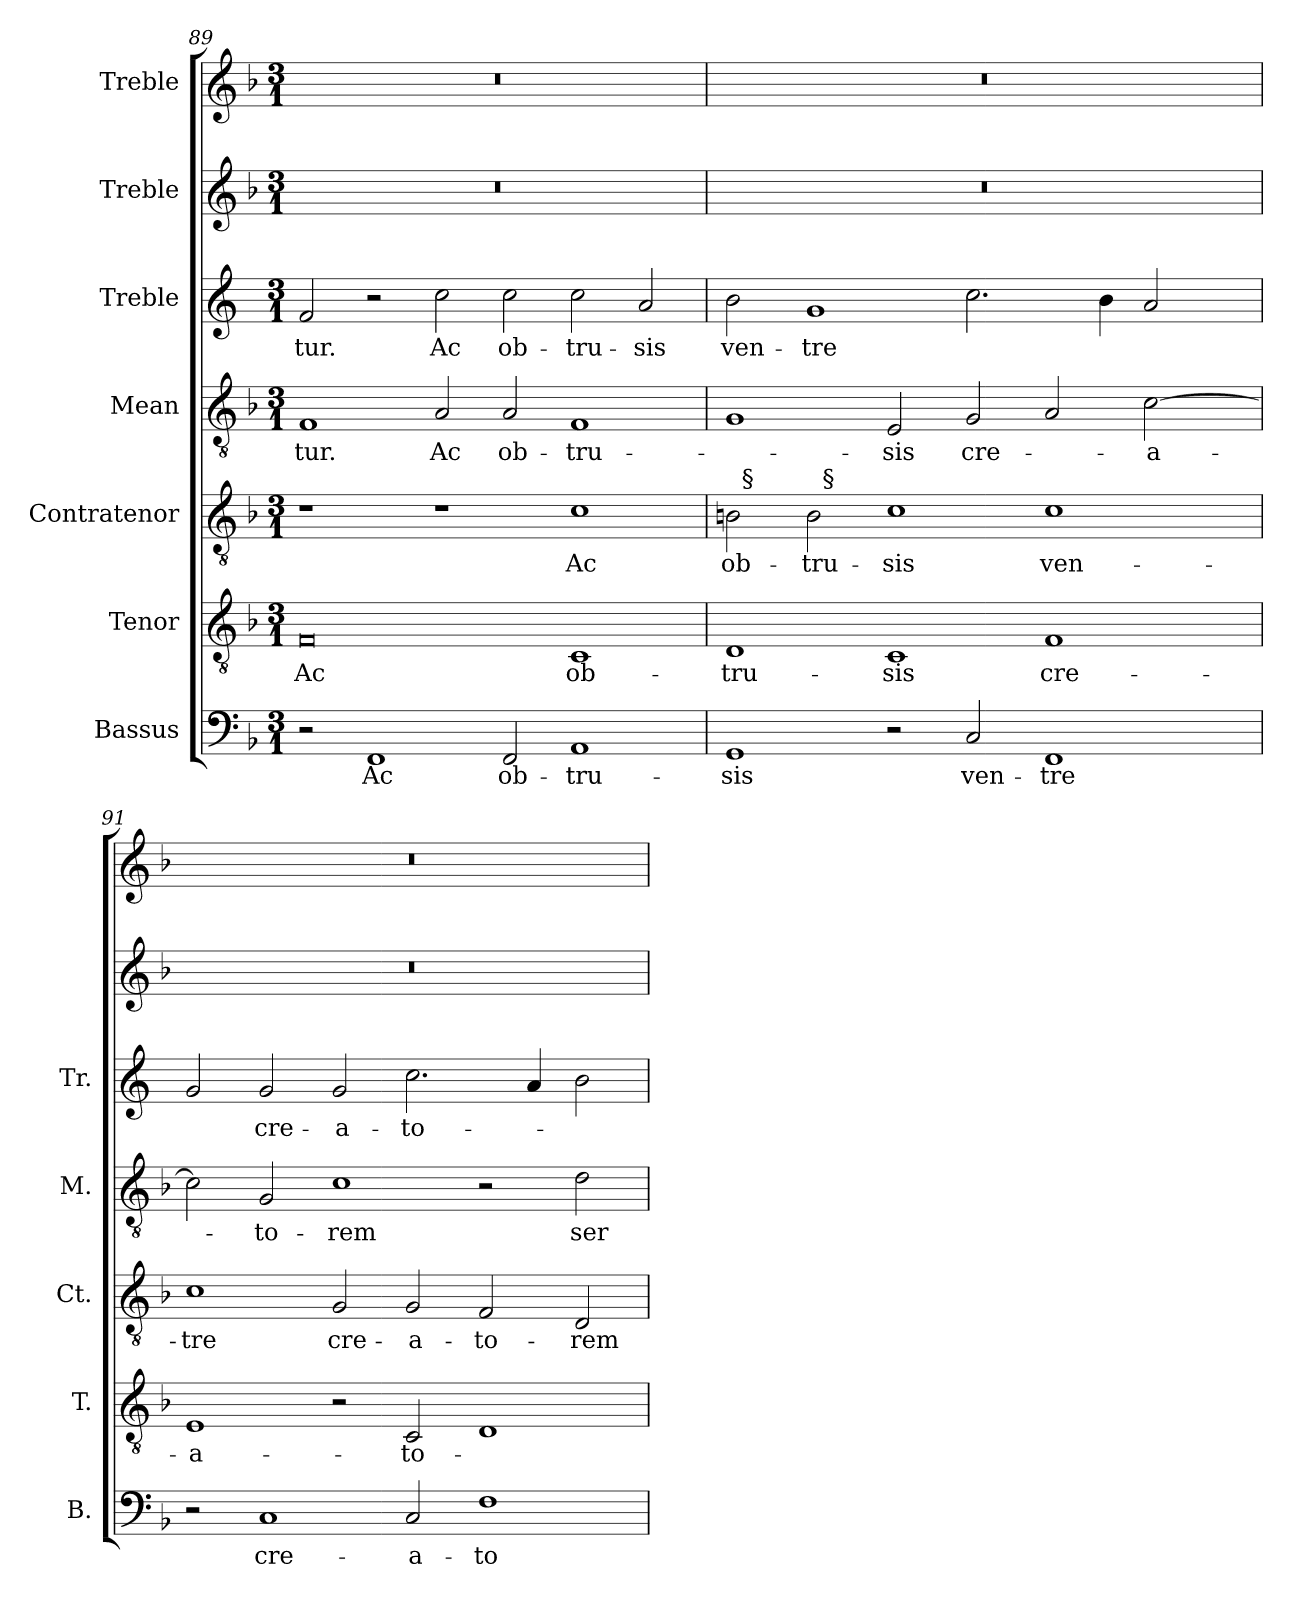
**kern	**text	**kern	**text	**kern	**text	**kern	**text	**kern	**text	**kern	**kern
*part7	*part7	*part6	*part6	*part5	*part5	*part4	*part4	*part3	*part3	*part2	*part1
*staff7	*staff7	*staff6	*staff6	*staff5	*staff5	*staff4	*staff4	*staff3	*staff3	*staff2	*staff1
*I"Bassus	*	*I"Tenor	*	*I"Contratenor	*	*I"Mean	*	*I"Treble	*	*I"Treble	*I"Treble
*I'B.	*	*I'T.	*	*I'Ct.	*	*I'M.	*	*I'Tr.	*	*	*
*clefF4	*	*clefGv2	*	*clefGv2	*	*clefGv2	*	*clefG2	*	*clefG2	*clefG2
*	*	*ITrd7c12	*	*ITrd7c12	*	*ITrd7c12	*	*	*	*	*
*k[b-]	*	*k[b-]	*	*k[b-]	*	*k[b-]	*	*k[]	*	*k[b-]	*k[b-]
*F:	*	*F:	*	*F:	*	*F:	*	*	*	*F:	*F:
*M3/1	*	*M3/1	*	*M3/1	*	*M3/1	*	*M3/1	*	*M3/1	*M3/1
=89	=89	=89	=89	=89	=89	=89	=89	=89	=89	=89	=89
!	!	!	!LO:LY:b:color=#000000	!	!	!	!	!	!	!	!
!	!	!	!	!	!	!	!LO:LY:b:color=#000000	!	!	!	!
!	!	!	!	!	!	!	!	!	!LO:LY:b:color=#000000	!LO:N:vis=1	!LO:N:vis=1
2r	.	0FFi	Ac	1r	.	1FFi	-tur.	2fi/	-tur.	0.r	0.r
!	!LO:LY:b:color=#000000	!	!	!	!	!	!	!	!	!	!
1FFi	Ac	.	.	.	.	.	.	2r	.	.	.
!	!	!	!	!	!	!	!LO:LY:b:color=#000000	!	!	!	!
!	!	!	!	!	!	!	!	!	!LO:LY:b:color=#000000	!	!
.	.	.	.	1r	.	2AAi/	Ac	2cci\	Ac	.	.
!	!LO:LY:b:color=#000000	!	!	!	!	!	!	!	!	!	!
!	!	!	!	!	!	!	!LO:LY:b:color=#000000	!	!	!	!
!	!	!	!	!	!	!	!	!	!LO:LY:b:color=#000000	!	!
2FFi/	ob-	.	.	.	.	2AAi/	ob-	2cci\	ob-	.	.
!	!LO:LY:b:color=#000000	!	!	!	!	!	!	!	!	!	!
!	!	!	!LO:LY:b:color=#000000	!	!	!	!	!	!	!	!
!	!	!	!	!	!LO:LY:b:color=#000000	!	!	!	!	!	!
!	!	!	!	!	!	!	!LO:LY:b:color=#000000	!	!	!	!
!	!	!	!	!	!	!	!	!	!LO:LY:b:color=#000000	!	!
1AAi	-tru-	1CCi	ob-	1Ci	Ac	1FFi	-tru-	2cci\	-tru-	.	.
!	!	!	!	!	!	!	!	!	!LO:LY:b:color=#000000	!	!
.	.	.	.	.	.	.	.	2ai/	-sis	.	.
=90`	=90`	=90`	=90`	=90`	=90`	=90`	=90`	=90`	=90`	=90`	=90`
!	!LO:LY:b:color=#000000	!	!	!	!	!	!	!	!	!	!
!	!	!	!LO:LY:b:color=#000000	!	!	!	!	!	!	!	!
!	!	!	!	!	!LO:LY:b:color=#000000	!	!	!	!	!	!
!	!	!	!	!	!	!	!	!	!LO:LY:b:color=#000000	!LO:N:vis=1	!LO:N:vis=1
*	*	*	*	*^	*	*	*	*	*	*	*
*	*	*	*	*	*^	*	*	*	*	*	*	*
1GGi	-sis	1DDi	-tru-	2BBi\	32ryy	2ryy	ob-	1GGi	.	2bi\	ven-	0.r	0.r
.	.	.	.	.	256ryy	.	.	.	.	.	.	.	.
!	!	!	!	!	!LO:TX:a:t=§	!	!	!	!	!	!	!	!
.	.	.	.	.	1ryy	.	.	.	.	.	.	.	.
!	!	!	!	!	!	!	!LO:LY:b:color=#000000	!	!	!	!	!	!
!	!	!	!	!	!	!	!	!	!	!	!LO:LY:b:color=#000000	!	!
.	.	.	.	2BBi\	.	32ryy	-tru-	.	.	1gi	-tre	.	.
.	.	.	.	.	.	256ryy	.	.	.	.	.	.	.
!	!	!	!	!	!	!LO:TX:a:t=§	!	!	!	!	!	!	!
.	.	.	.	.	.	1ryy	.	.	.	.	.	.	.
!	!	!	!LO:LY:b:color=#000000	!	!	!	!	!	!	!	!	!	!
!	!	!	!	!	!	!	!LO:LY:b:color=#000000	!	!	!	!	!	!
!	!	!	!	!	!	!	!	!	!LO:LY:b:color=#000000	!	!	!	!
2r	.	1CCi	-sis	1Ci	.	.	-sis	2EEi/	-sis	.	.	.	.
.	.	.	.	.	1ryy	.	.	.	.	.	.	.	.
!	!LO:LY:b:color=#000000	!	!	!	!	!	!	!	!	!	!	!	!
!	!	!	!	!	!	!	!	!	!LO:LY:b:color=#000000	!	!	!	!
2Ci/	ven-	.	.	.	.	.	.	2GGi/	cre-	2.cci\	.	.	.
.	.	.	.	.	.	1ryy	.	.	.	.	.	.	.
!	!LO:LY:b:color=#000000	!	!	!	!	!	!	!	!	!	!	!	!
!	!	!	!LO:LY:b:color=#000000	!	!	!	!	!	!	!	!	!	!
!	!	!	!	!	!	!	!LO:LY:b:color=#000000	!	!	!	!	!	!
1FFi	-tre	1FFi	cre-	1Ci	.	.	ven-	2AAi/	.	.	.	.	.
.	.	.	.	.	2ryy	.	.	.	.	.	.	.	.
.	.	.	.	.	.	.	.	.	.	4bi\	.	.	.
!	!	!	!	!	!	!	!	!	!LO:LY:b:color=#000000	!	!	!	!
.	.	.	.	.	.	.	.	[>2Ci\	-a-	2ai/	.	.	.
.	.	.	.	.	4ryy	4ryy	.	.	.	.	.	.	.
.	.	.	.	.	8ryy	8ryy	.	.	.	.	.	.	.
.	.	.	.	.	16ryy	16ryy	.	.	.	.	.	.	.
.	.	.	.	.	64..ryy	64..ryy	.	.	.	.	.	.	.
*	*	*	*	*v	*v	*v	*	*	*	*	*	*	*
!!LO:LB:g=z
=91`	=91`	=91`	=91`	=91`	=91`	=91`	=91`	=91`	=91`	=91`	=91`
*	*	*	*	*^	*	*	*	*	*	*	*
*	*	*	*	*	*^	*	*	*	*	*	*	*
!	!	!	!LO:LY:b:color=#000000	!	!	!	!	!	!	!	!	!	!
*	*	*	*	*v	*v	*v	*	*	*	*	*	*	*
*	*	*	*	*^	*	*	*	*	*	*	*
*	*	*	*	*	*^	*	*	*	*	*	*	*
!	!	!	!	!	!	!	!LO:LY:b:color=#000000	!	!	!	!	!LO:N:vis=1	!LO:N:vis=1
*	*	*	*	*v	*v	*v	*	*	*	*	*	*	*
2r	.	1EEi	-a-	1Ci	-tre	2Ci\]	.	2gi/	.	0.r	0.r
!	!LO:LY:b:color=#000000	!	!	!	!	!	!	!	!	!	!
!	!	!	!	!	!	!	!LO:LY:b:color=#000000	!	!	!	!
!	!	!	!	!	!	!	!	!	!LO:LY:b:color=#000000	!	!
1Ci	cre-	.	.	.	.	2GGi/	-to-	2gi/	cre-	.	.
!	!	!	!	!	!LO:LY:b:color=#000000	!	!	!	!	!	!
!	!	!	!	!	!	!	!LO:LY:b:color=#000000	!	!	!	!
!	!	!	!	!	!	!	!	!	!LO:LY:b:color=#000000	!	!
.	.	2r	.	2GGi/	cre-	1Ci	-rem	2gi/	-a-	.	.
!	!LO:LY:b:color=#000000	!	!	!	!	!	!	!	!	!	!
!	!	!	!LO:LY:b:color=#000000	!	!	!	!	!	!	!	!
!	!	!	!	!	!LO:LY:b:color=#000000	!	!	!	!	!	!
!	!	!	!	!	!	!	!	!	!LO:LY:b:color=#000000	!	!
2Ci/	-a-	2CCi/	-to-	2GGi/	-a-	.	.	2.cci\	-to-	.	.
!	!LO:LY:b:color=#000000	!	!	!	!	!	!	!	!	!	!
!	!	!	!	!	!LO:LY:b:color=#000000	!	!	!	!	!	!
1Fi	-to-	1DDi	.	2FFi/	-to-	2r	.	.	.	.	.
.	.	.	.	.	.	.	.	4ai/	.	.	.
!	!	!	!	!	!LO:LY:b:color=#000000	!	!	!	!	!	!
!	!	!	!	!	!	!	!LO:LY:b:color=#000000	!	!	!	!
.	.	.	.	2DDi/	-rem	2Di\	ser-	2bi\	.	.	.
=`	=`	=`	=`	=`	=`	=`	=`	=`	=`	=`	=`
*-	*-	*-	*-	*-	*-	*-	*-	*-	*-	*-	*-
